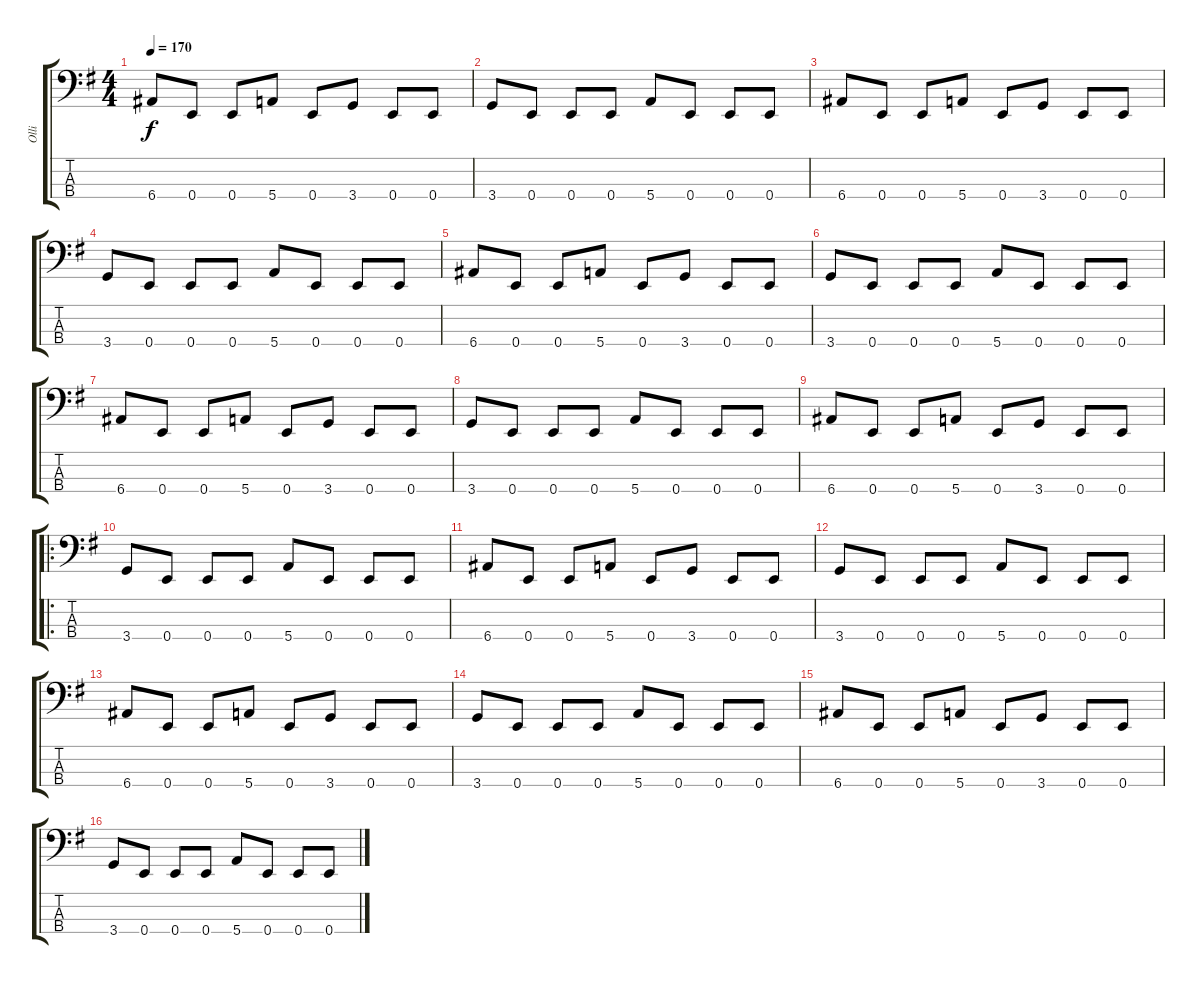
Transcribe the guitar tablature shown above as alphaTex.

\track ("Olli" "Olli") {instrument electricbassfinger}
\staff {score tabs}
\tuning (G2 D2 A1 E1) {hide}
\ts (4 4)
\tempo 170
\clef f4
\ks g
6.4.8{dy f} 0.4.8 0.4.8 5.4.8 0.4.8 3.4.8 0.4.8 0.4.8 |
3.4.8 0.4.8 0.4.8 0.4.8 5.4.8 0.4.8 0.4.8 0.4.8 |
6.4.8 0.4.8 0.4.8 5.4.8 0.4.8 3.4.8 0.4.8 0.4.8 |
3.4.8 0.4.8 0.4.8 0.4.8 5.4.8 0.4.8 0.4.8 0.4.8 |
6.4.8 0.4.8 0.4.8 5.4.8 0.4.8 3.4.8 0.4.8 0.4.8 |
3.4.8 0.4.8 0.4.8 0.4.8 5.4.8 0.4.8 0.4.8 0.4.8 |
6.4.8 0.4.8 0.4.8 5.4.8 0.4.8 3.4.8 0.4.8 0.4.8 |
3.4.8 0.4.8 0.4.8 0.4.8 5.4.8 0.4.8 0.4.8 0.4.8 |
6.4.8 0.4.8 0.4.8 5.4.8 0.4.8 3.4.8 0.4.8 0.4.8 |
\ro
3.4.8 0.4.8 0.4.8 0.4.8 5.4.8 0.4.8 0.4.8 0.4.8 |
6.4.8 0.4.8 0.4.8 5.4.8 0.4.8 3.4.8 0.4.8 0.4.8 |
3.4.8 0.4.8 0.4.8 0.4.8 5.4.8 0.4.8 0.4.8 0.4.8 |
6.4.8 0.4.8 0.4.8 5.4.8 0.4.8 3.4.8 0.4.8 0.4.8 |
3.4.8 0.4.8 0.4.8 0.4.8 5.4.8 0.4.8 0.4.8 0.4.8 |
6.4.8 0.4.8 0.4.8 5.4.8 0.4.8 3.4.8 0.4.8 0.4.8 |
3.4.8 0.4.8 0.4.8 0.4.8 5.4.8 0.4.8 0.4.8 0.4.8
